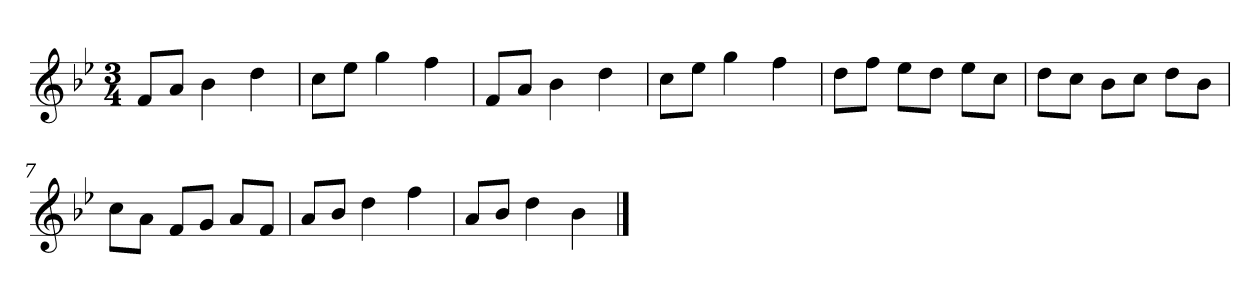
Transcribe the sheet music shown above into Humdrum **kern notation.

**kern
*part1
*staff1
*clefG2
*k[b-e-]
*B-:
*M3/4
=
8f/L
8a/J
4b-
4dd
=2
8cc\L
8ee-\J
4gg
4ff
=3
8f/L
8a/J
4b-
4dd
=4
8cc\L
8ee-\J
4gg
4ff
=5y
8dd\L
8ff\J
8ee-\L
8dd\J
8ee-\L
8cc\J
=6
8dd\L
8cc\J
8b-\L
8cc\J
8dd\L
8b-\J
=7
8cc\L
8a\J
8f/L
8g/J
8a/L
8f/J
=8
8a/L
8b-/J
4dd
4ff
=9y
8a/L
8b-/J
4dd
4b-
==
*-
